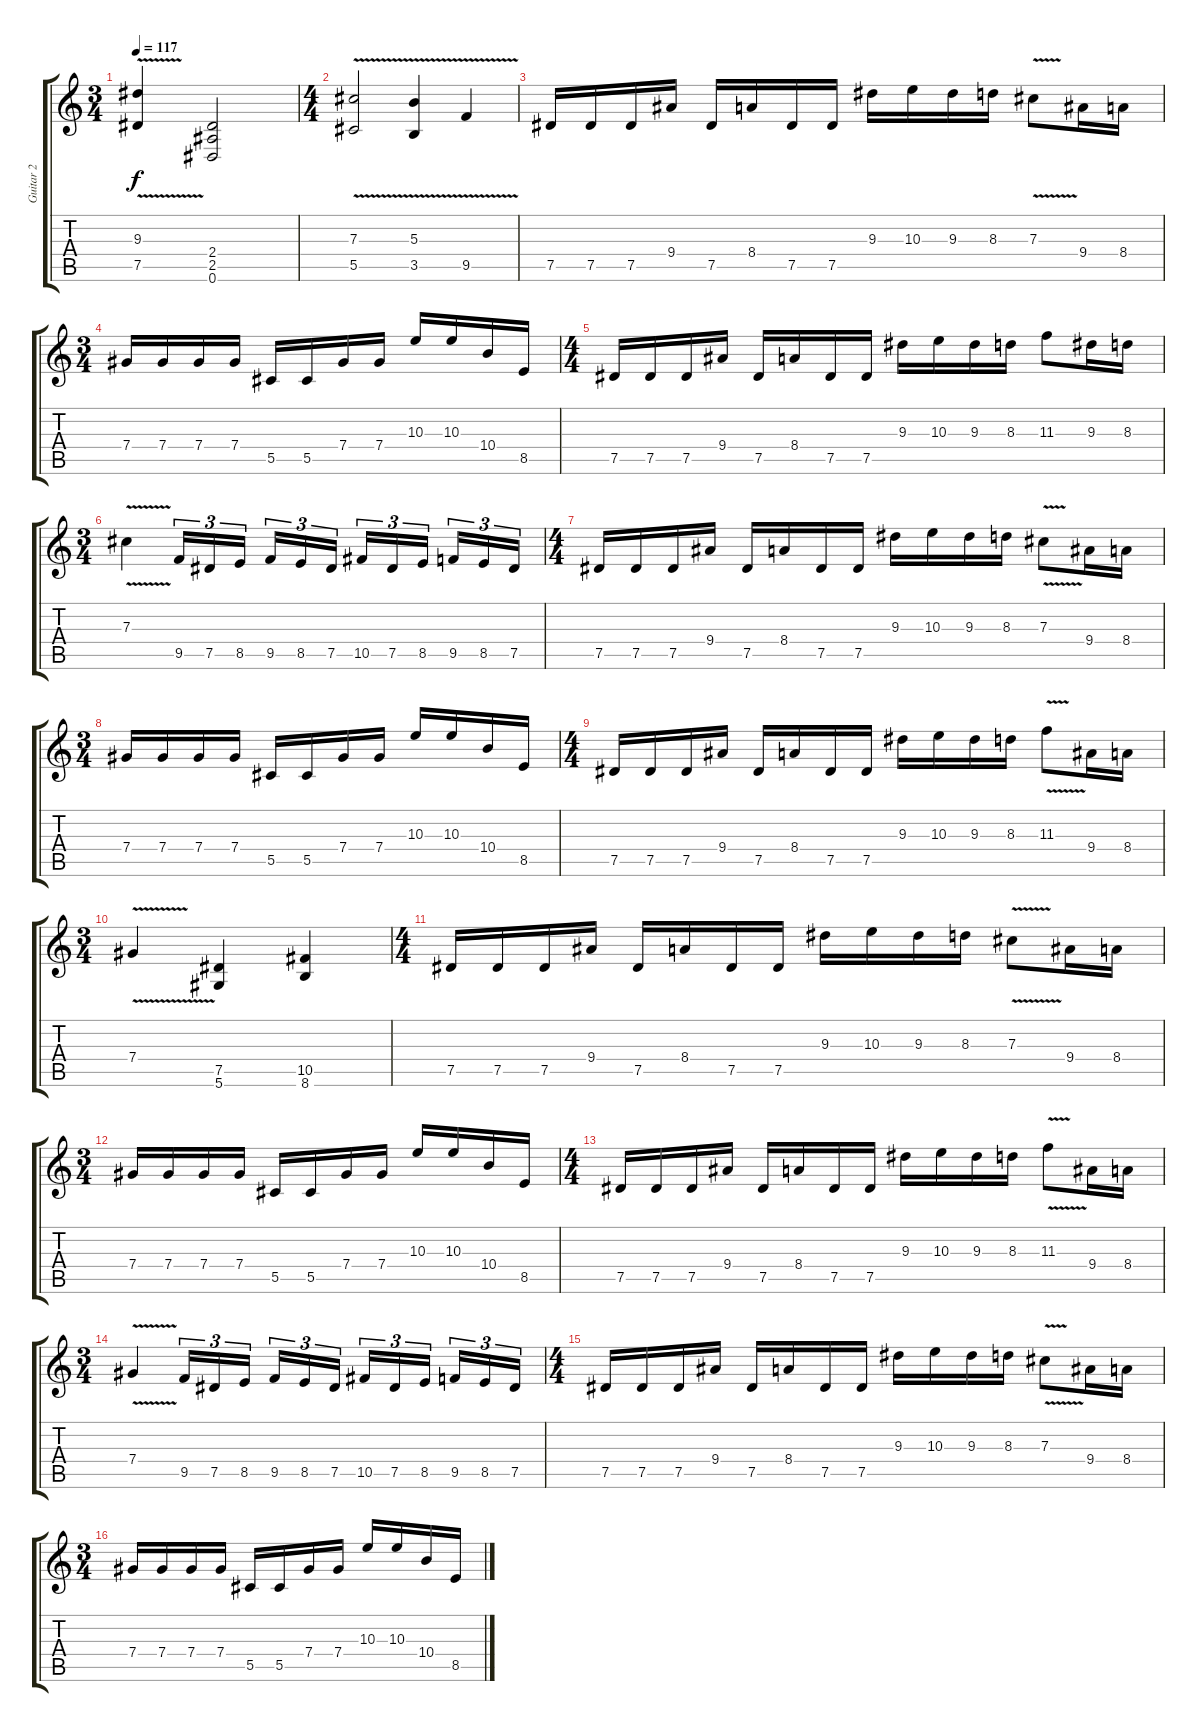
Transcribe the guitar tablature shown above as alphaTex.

\track ("Guitar 2" "Guitar 2") {instrument distortionguitar}
\staff {score tabs}
\tuning (Eb4 Bb3 Gb3 Db3 Ab2 Eb2) {hide}
\ts (3 4)
\tempo 117
\clef g2
\ks c
(9.3{v} 7.5{v}).4{dy f} (2.4 2.5 0.6).2 |
\ts (4 4)
(7.3{v} 5.5{v}).2 (5.3{v} 3.5{v}).4 9.5{v}.4 |
7.5.16 7.5.16 7.5.16 9.4.16 7.5.16 8.4.16 7.5.16 7.5.16 9.3.16 10.3.16 9.3.16 8.3.16 7.3{v}.8 9.4.16 8.4.16 |
\ts (3 4)
7.4.16 7.4.16 7.4.16 7.4.16 5.5.16 5.5.16 7.4.16 7.4.16 10.3.16 10.3.16 10.4.16 8.5.16 |
\ts (4 4)
7.5.16 7.5.16 7.5.16 9.4.16 7.5.16 8.4.16 7.5.16 7.5.16 9.3.16 10.3.16 9.3.16 8.3.16 11.3.8 9.3.16 8.3.16 |
\ts (3 4)
7.3{v}.4 9.5.16{tu (3 2)} 7.5.16{tu (3 2)} 8.5.16{tu (3 2)} 9.5.16{tu (3 2)} 8.5.16{tu (3 2)} 7.5.16{tu (3 2)} 10.5.16{tu (3 2)} 7.5.16{tu (3 2)} 8.5.16{tu (3 2)} 9.5.16{tu (3 2)} 8.5.16{tu (3 2)} 7.5.16{tu (3 2)} |
\ts (4 4)
7.5.16 7.5.16 7.5.16 9.4.16 7.5.16 8.4.16 7.5.16 7.5.16 9.3.16 10.3.16 9.3.16 8.3.16 7.3{v}.8 9.4.16 8.4.16 |
\ts (3 4)
7.4.16 7.4.16 7.4.16 7.4.16 5.5.16 5.5.16 7.4.16 7.4.16 10.3.16 10.3.16 10.4.16 8.5.16 |
\ts (4 4)
7.5.16 7.5.16 7.5.16 9.4.16 7.5.16 8.4.16 7.5.16 7.5.16 9.3.16 10.3.16 9.3.16 8.3.16 11.3{v}.8 9.4.16 8.4.16 |
\ts (3 4)
7.4{v}.4 (7.5 5.6).4 (10.5 8.6).4 |
\ts (4 4)
7.5.16 7.5.16 7.5.16 9.4.16 7.5.16 8.4.16 7.5.16 7.5.16 9.3.16 10.3.16 9.3.16 8.3.16 7.3{v}.8 9.4.16 8.4.16 |
\ts (3 4)
7.4.16 7.4.16 7.4.16 7.4.16 5.5.16 5.5.16 7.4.16 7.4.16 10.3.16 10.3.16 10.4.16 8.5.16 |
\ts (4 4)
7.5.16{volume 12} 7.5.16 7.5.16 9.4.16 7.5.16 8.4.16 7.5.16 7.5.16 9.3.16 10.3.16 9.3.16 8.3.16 11.3{v}.8 9.4.16 8.4.16 |
\ts (3 4)
7.4{v}.4 9.5.16{tu (3 2)} 7.5.16{tu (3 2)} 8.5.16{tu (3 2)} 9.5.16{tu (3 2)} 8.5.16{tu (3 2)} 7.5.16{tu (3 2)} 10.5.16{tu (3 2)} 7.5.16{tu (3 2)} 8.5.16{tu (3 2)} 9.5.16{tu (3 2)} 8.5.16{tu (3 2)} 7.5.16{tu (3 2)} |
\ts (4 4)
7.5.16{volume 11} 7.5.16 7.5.16 9.4.16 7.5.16 8.4.16 7.5.16 7.5.16 9.3.16 10.3.16 9.3.16 8.3.16 7.3{v}.8 9.4.16 8.4.16 |
\ts (3 4)
7.4.16 7.4.16 7.4.16 7.4.16 5.5.16 5.5.16 7.4.16 7.4.16 10.3.16 10.3.16 10.4.16 8.5.16
